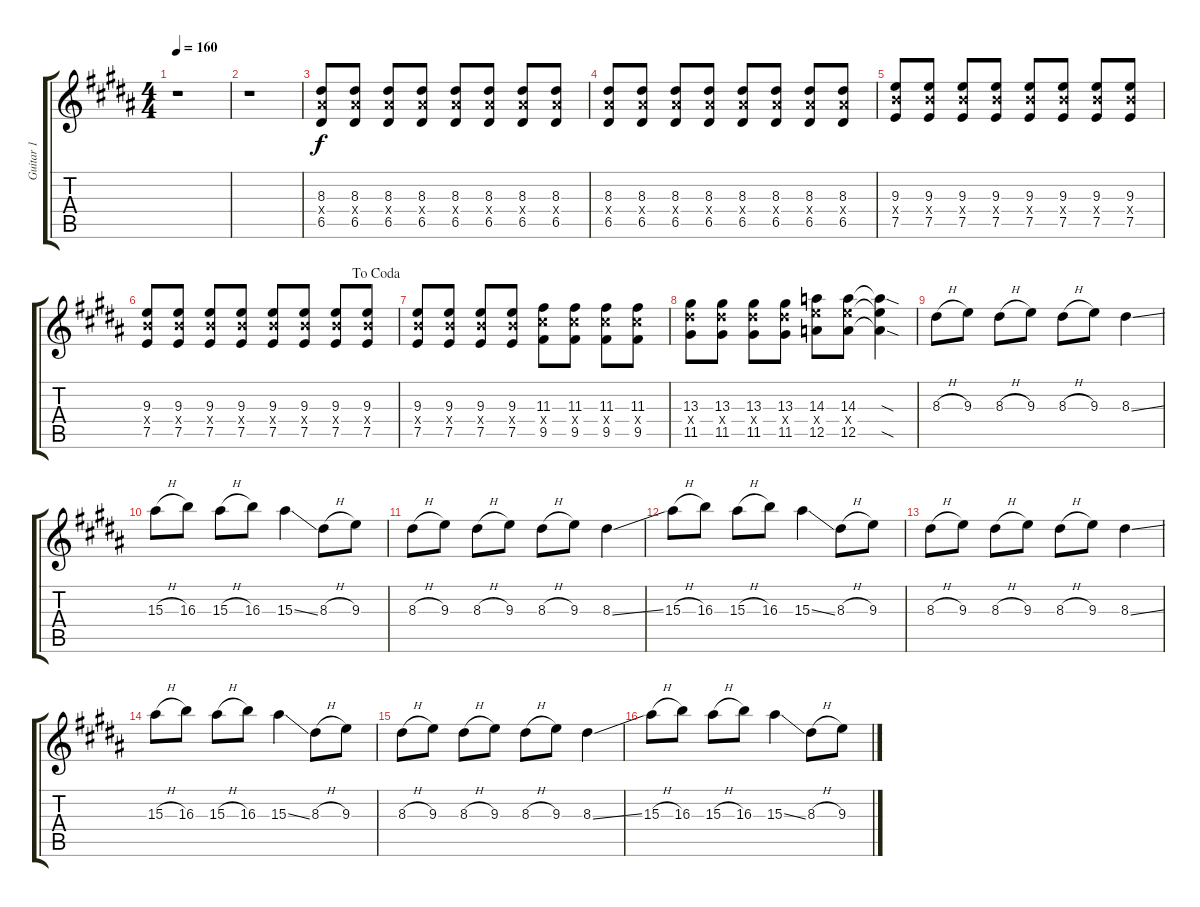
\track ("Guitar 1" "Guitar 1") {instrument distortionguitar}
\staff {score tabs}
\tuning (E4 B3 G3 D3 A2 E2) {hide}
\ts (4 4)
\tempo 160
\clef g2
\ks g#minor
r.1{dy f} |
r.1 |
(8.3 8.4{x} 6.5).8 (8.3 8.4{x} 6.5).8 (8.3 8.4{x} 6.5).8 (8.3 8.4{x} 6.5).8 (8.3 8.4{x} 6.5).8 (8.3 8.4{x} 6.5).8 (8.3 8.4{x} 6.5).8 (8.3 8.4{x} 6.5).8 |
(8.3 8.4{x} 6.5).8 (8.3 8.4{x} 6.5).8 (8.3 8.4{x} 6.5).8 (8.3 8.4{x} 6.5).8 (8.3 8.4{x} 6.5).8 (8.3 8.4{x} 6.5).8 (8.3 8.4{x} 6.5).8 (8.3 8.4{x} 6.5).8 |
(9.3 9.4{x} 7.5).8 (9.3 9.4{x} 7.5).8 (9.3 9.4{x} 7.5).8 (9.3 9.4{x} 7.5).8 (9.3 9.4{x} 7.5).8 (9.3 9.4{x} 7.5).8 (9.3 9.4{x} 7.5).8 (9.3 9.4{x} 7.5).8 |
\jump dacoda
(9.3 9.4{x} 7.5).8 (9.3 9.4{x} 7.5).8 (9.3 9.4{x} 7.5).8 (9.3 9.4{x} 7.5).8 (9.3 9.4{x} 7.5).8 (9.3 9.4{x} 7.5).8 (9.3 9.4{x} 7.5).8 (9.3 9.4{x} 7.5).8 |
(9.3 9.4{x} 7.5).8 (9.3 9.4{x} 7.5).8 (9.3 9.4{x} 7.5).8 (9.3 9.4{x} 7.5).8 (11.3 11.4{x} 9.5).8 (11.3 11.4{x} 9.5).8 (11.3 11.4{x} 9.5).8 (11.3 11.4{x} 9.5).8 |
(13.3 13.4{x} 11.5).8 (13.3 13.4{x} 11.5).8 (13.3 13.4{x} 11.5).8 (13.3 13.4{x} 11.5).8 (14.3 14.4{x} 12.5).8 (14.3 14.4{x} 12.5).8 (14.3{sod t} 14.4{t} 12.5{sod t}).4 |
\ks b
8.3{h}.8 9.3.8 8.3{h}.8 9.3.8 8.3{h}.8 9.3.8 8.3{ss}.4 |
\ks g#minor
15.3{h}.8 16.3.8 15.3{h}.8 16.3.8 15.3{ss}.4 8.3{h}.8 9.3.8 |
8.3{h}.8 9.3.8 8.3{h}.8 9.3.8 8.3{h}.8 9.3.8 8.3{ss}.4 |
15.3{h}.8 16.3.8 15.3{h}.8 16.3.8 15.3{ss}.4 8.3{h}.8 9.3.8 |
\ks b
8.3{h}.8 9.3.8 8.3{h}.8 9.3.8 8.3{h}.8 9.3.8 8.3{ss}.4 |
\ks g#minor
15.3{h}.8 16.3.8 15.3{h}.8 16.3.8 15.3{ss}.4 8.3{h}.8 9.3.8 |
8.3{h}.8 9.3.8 8.3{h}.8 9.3.8 8.3{h}.8 9.3.8 8.3{ss}.4 |
15.3{h}.8 16.3.8 15.3{h}.8 16.3.8 15.3{ss}.4 8.3{h}.8 9.3.8
